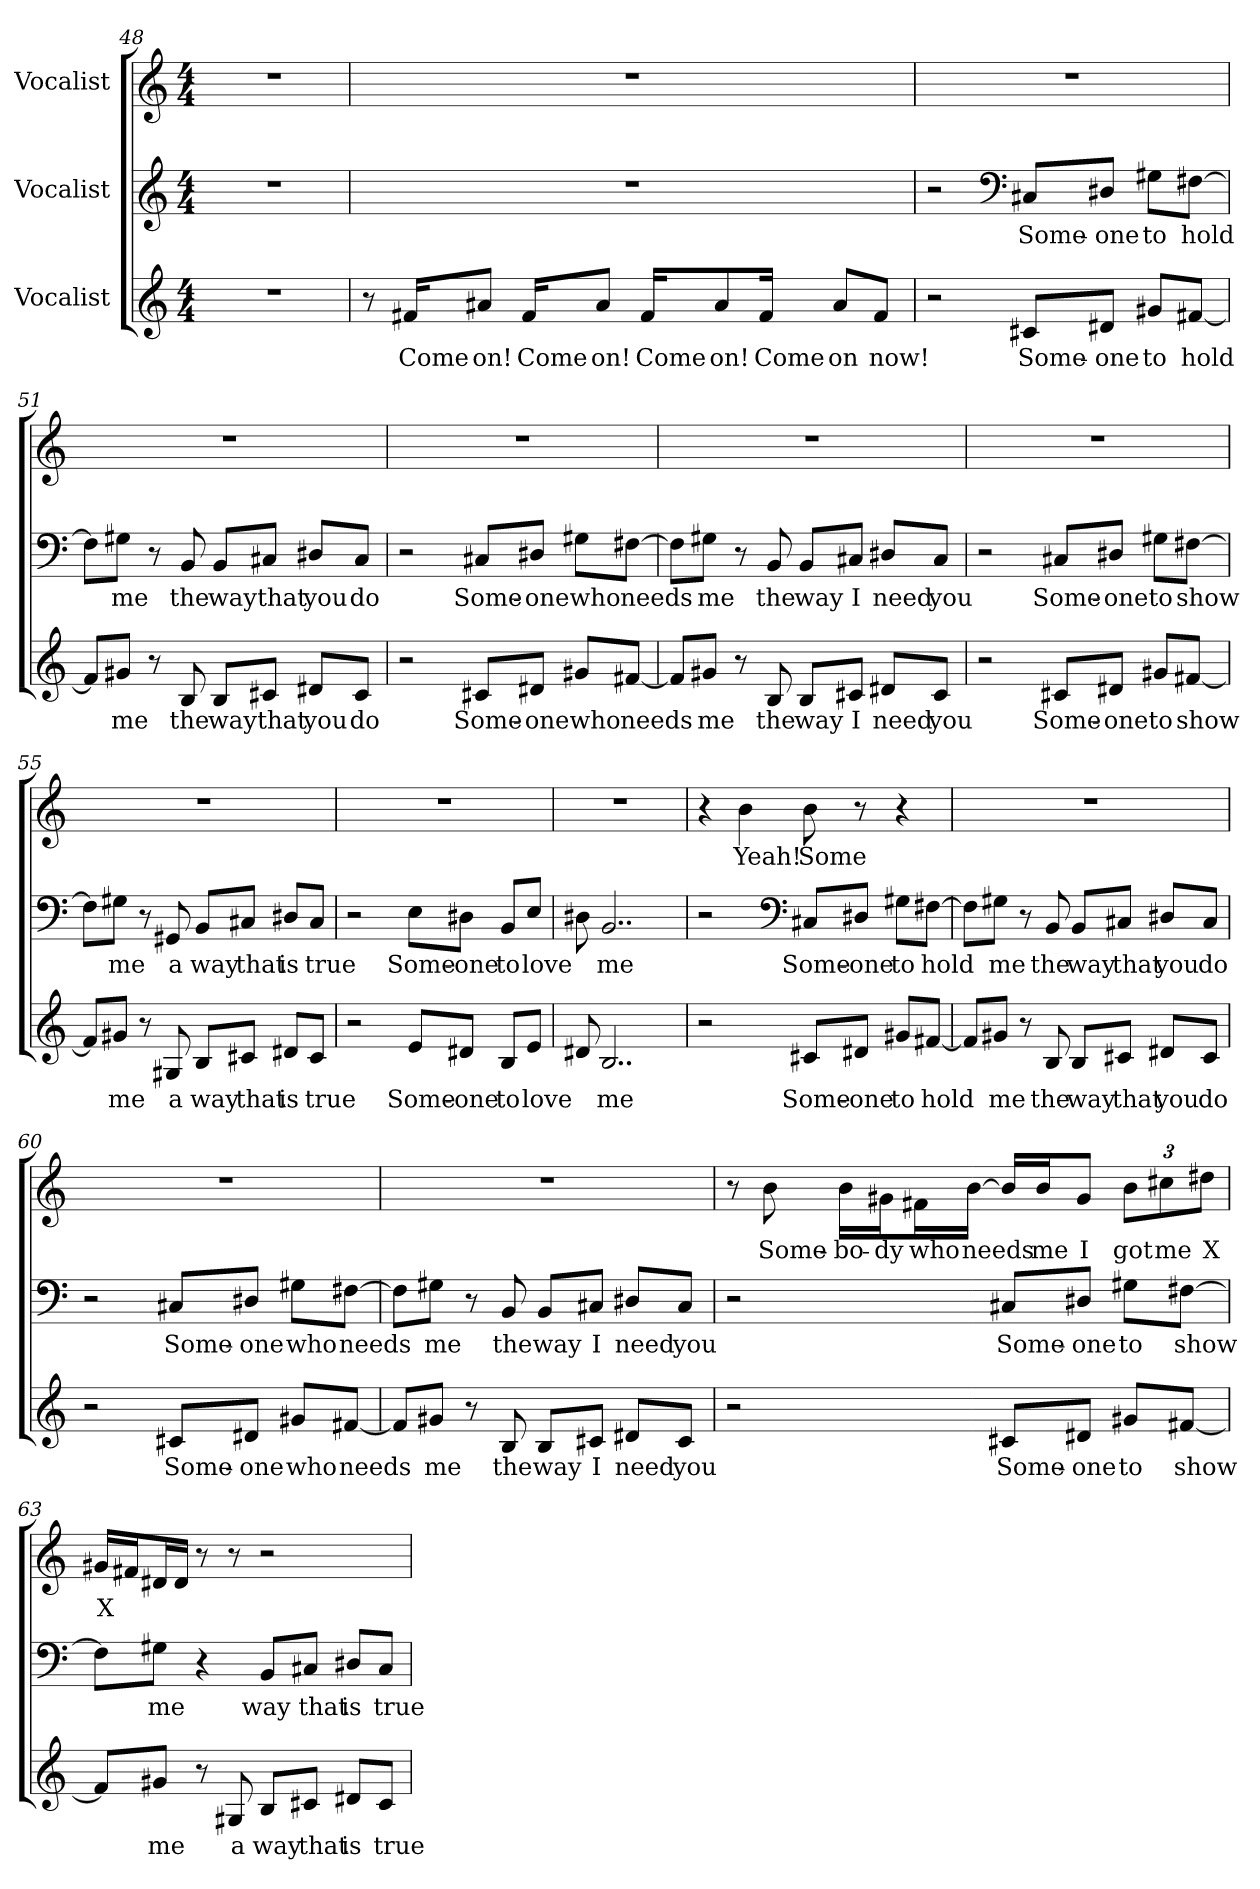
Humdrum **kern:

**kern	**text	**kern	**text	**kern	**text
*part3	*part3	*part2	*part2	*part1	*part1
*staff3	*staff3	*staff2	*staff2	*staff1	*staff1
*I"Vocalist	*	*I"Vocalist	*	*I"Vocalist	*
*clefG2	*	*clefG2	*	*clefG2	*
*M4/4	*	*M4/4	*	*M4/4	*
=48	=48	=48	=48	=48	=48
1r	.	1r	.	1r	.
=49	=49	=49	=49	=49	=49
8r	.	1r	.	1r	.
16f#X/KL	Come	.	.	.	.
8a#X/J	on!	.	.	.	.
16f#/KL	Come	.	.	.	.
8a#/J	on!	.	.	.	.
16f#/KL	Come	.	.	.	.
8a#/	on!	.	.	.	.
16f#/Jk	Come	.	.	.	.
8a#/L	on	.	.	.	.
8f#/J	now!	.	.	.	.
=50	=50	=50	=50	=50	=50
2r	.	2r	.	1r	.
*	*	*clefF4	*	*	*
8c#X/L	Some-	8C#X/L	Some-	.	.
8d#X/J	-one	8D#X/J	-one	.	.
8g#X/L	to	8G#X\L	to	.	.
[8f#X/J	hold	[8F#X\J	hold	.	.
=51	=51	=51	=51	=51	=51
8f#/L]	_	8F#\L]	_	1r	.
8g#X/J	me	8G#X\J	me	.	.
8r	.	8r	.	.	.
8B	the	8BB	the	.	.
8B/L	way	8BB/L	way	.	.
8c#X/J	that	8C#X/J	that	.	.
8d#X/L	you	8D#X/L	you	.	.
8c#/J	do	8C#/J	do	.	.
=52	=52	=52	=52	=52	=52
2r	.	2r	.	1r	.
8c#X/L	Some-	8C#X/L	Some-	.	.
8d#X/J	-one	8D#X/J	-one	.	.
8g#X/L	who	8G#X\L	who	.	.
[8f#X/J	needs	[8F#X\J	needs	.	.
=53	=53	=53	=53	=53	=53
8f#/L]	_	8F#\L]	_	1r	.
8g#X/J	me	8G#X\J	me	.	.
8r	.	8r	.	.	.
8B	the	8BB	the	.	.
8B/L	way	8BB/L	way	.	.
8c#X/J	I	8C#X/J	I	.	.
8d#X/L	need	8D#X/L	need	.	.
8c#/J	you	8C#/J	you	.	.
=54	=54	=54	=54	=54	=54
2r	.	2r	.	1r	.
8c#X/L	Some-	8C#X/L	Some-	.	.
8d#X/J	-one	8D#X/J	-one	.	.
8g#X/L	to	8G#X\L	to	.	.
[8f#X/J	show	[8F#X\J	show	.	.
=55	=55	=55	=55	=55	=55
8f#/L]	_	8F#\L]	_	1r	.
8g#X/J	me	8G#X\J	me	.	.
8r	.	8r	.	.	.
8G#X	a	8GG#X	a	.	.
8B/L	way	8BB/L	way	.	.
8c#X/J	that	8C#X/J	that	.	.
8d#X/L	is	8D#X/L	is	.	.
8c#/J	true	8C#/J	true	.	.
=56	=56	=56	=56	=56	=56
2r	.	2r	.	1r	.
8e/L	Some-	8E\L	Some-	.	.
8d#X/J	-one	8D#X\J	-one	.	.
8B/L	to	8BB/L	to	.	.
8e/J	love	8E/J	love	.	.
=57	=57	=57	=57	=57	=57
8d#X	_	8D#X	_	1r	.
2..B	me	2..BB	me	.	.
=58	=58	=58	=58	=58	=58
2r	.	2r	.	4r	.
.	.	.	.	4b	Yeah!
*	*	*clefF4	*	*	*
8c#X/L	Some-	8C#X/L	Some-	8b	Some
8d#X/J	-one	8D#X/J	-one	8r	.
8g#X/L	to	8G#X\L	to	4r	.
[8f#X/J	hold	[8F#X\J	hold	.	.
=59	=59	=59	=59	=59	=59
8f#/L]	_	8F#\L]	_	1r	.
8g#X/J	me	8G#X\J	me	.	.
8r	.	8r	.	.	.
8B	the	8BB	the	.	.
8B/L	way	8BB/L	way	.	.
8c#X/J	that	8C#X/J	that	.	.
8d#X/L	you	8D#X/L	you	.	.
8c#/J	do	8C#/J	do	.	.
=60	=60	=60	=60	=60	=60
2r	.	2r	.	1r	.
8c#X/L	Some-	8C#X/L	Some-	.	.
8d#X/J	-one	8D#X/J	-one	.	.
8g#X/L	who	8G#X\L	who	.	.
[8f#X/J	needs	[8F#X\J	needs	.	.
=61	=61	=61	=61	=61	=61
8f#/L]	_	8F#\L]	_	1r	.
8g#X/J	me	8G#X\J	me	.	.
8r	.	8r	.	.	.
8B	the	8BB	the	.	.
8B/L	way	8BB/L	way	.	.
8c#X/J	I	8C#X/J	I	.	.
8d#X/L	need	8D#X/L	need	.	.
8c#/J	you	8C#/J	you	.	.
=62	=62	=62	=62	=62	=62
2r	.	2r	.	8r	.
.	.	.	.	8b	Some-
.	.	.	.	16b\LL	-bo-
.	.	.	.	16g#X\J	-dy
.	.	.	.	16f#X\L	who
.	.	.	.	[16b\JJ	needs
8c#X/L	Some-	8C#X/L	Some-	16b/LL]	_
.	.	.	.	16b/J	me
8d#X/J	-one	8D#X/J	-one	8g#/J	I
8g#X/L	to	8G#X\L	to	12b\L	got
.	.	.	.	12cc#X\	me
[8f#X/J	show	[8F#X\J	show	.	.
.	.	.	.	12dd#X\J	X
=63	=63	=63	=63	=63	=63
8f#/L]	_	8F#\L]	_	16g#X/LL	X
.	.	.	.	16f#X/J	_
8g#X/J	me	8G#X\J	me	16d#X/L	_
.	.	.	.	16d#/JJ	_
8r	.	4r	.	8r	.
8G#X	a	.	.	8r	.
8B/L	way	8BB/L	way	2r	.
8c#X/J	that	8C#X/J	that	.	.
8d#X/L	is	8D#X/L	is	.	.
8c#/J	true	8C#/J	true	.	.
=	=	=	=	=	=
*-	*-	*-	*-	*-	*-
